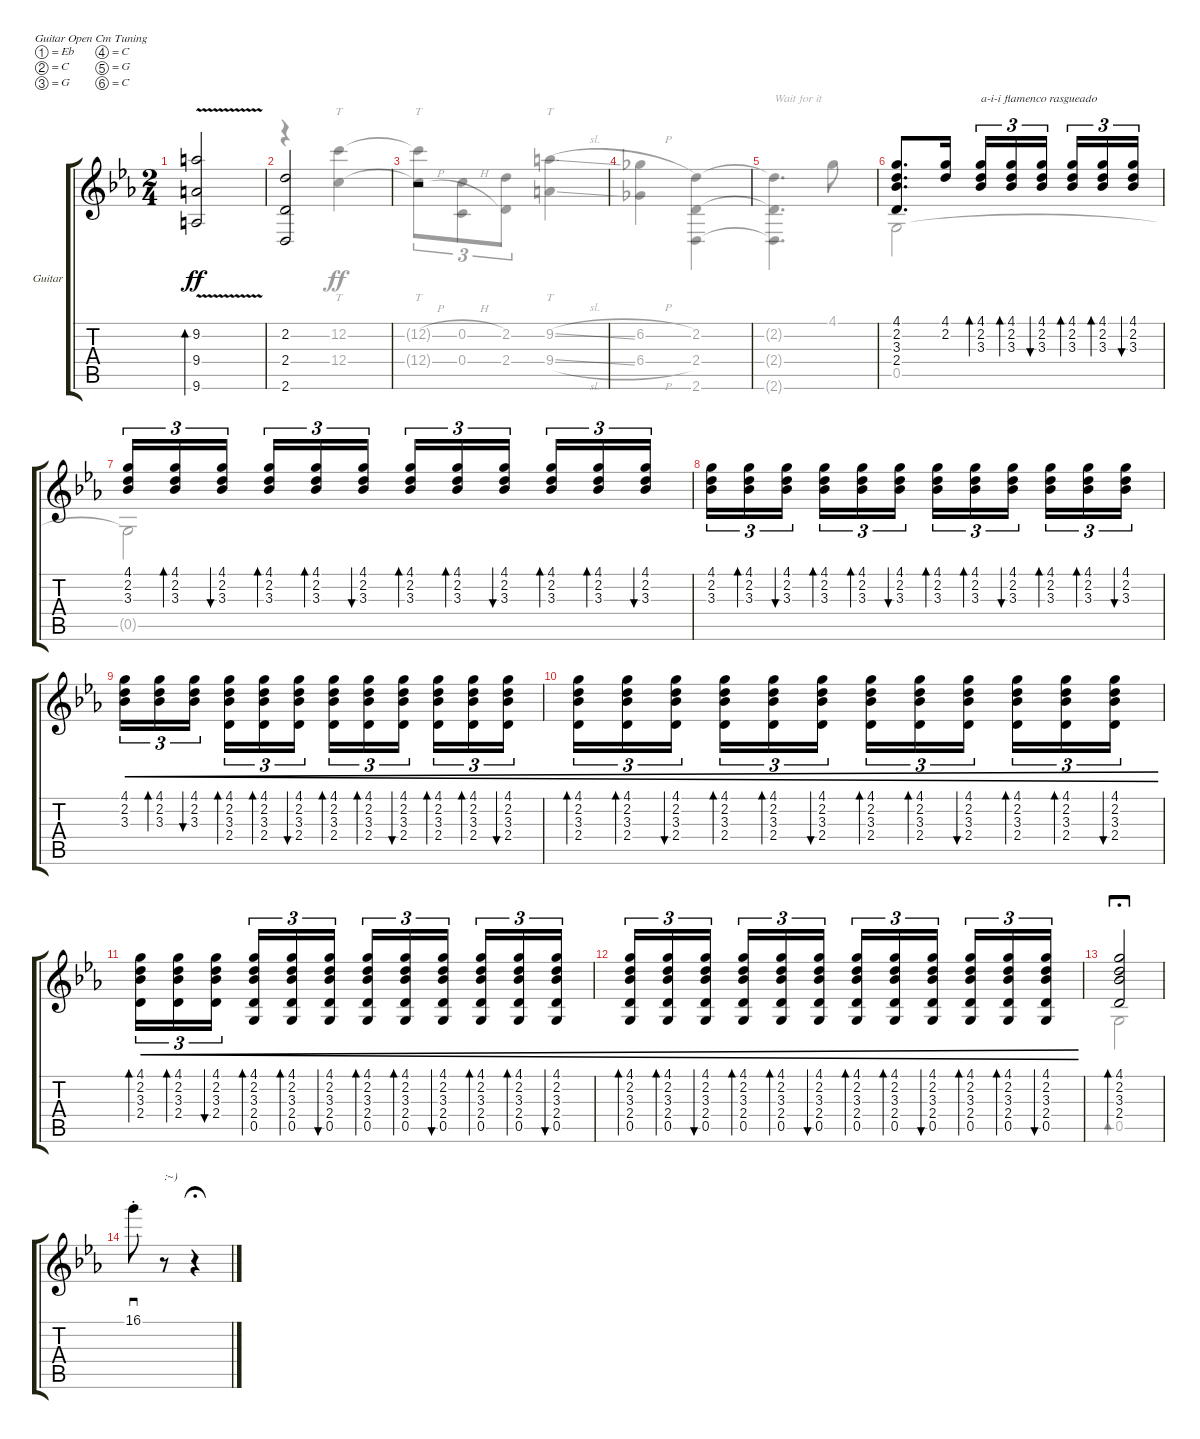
\defaultSystemsLayout 4
\bracketExtendMode groupsimilarinstruments
\firstSystemTrackNameOrientation horizontal
\otherSystemsTrackNameOrientation horizontal
\track ("Acoustic Guitar" "Guitar") {instrument acousticguitarsteel}
\staff {score tabs}
\tuning (Eb4 C4 G3 C3 G2 C2)
\voice
\ts (2 4)
\tempo (190 hide)
\clef g2
\ks cminor
(9.6{v} 9.4{v} 9.2{v}).2{bd 30 dy ff} |
\scale
0.318519 (2.6 2.4 2.2).2 |
\scale
0.311631 r.2 |
\scale
0.194552 |
\scale
0.175309 |
(4.1 2.2 3.3 2.4).8{d} (4.1 2.2).16 (3.3 2.2 4.1).16{tu (3 2) bd 30 txt "a-i-i flamenco rasgueado"} (3.3 2.2 4.1).16{tu (3 2) bd 30} (3.3 2.2 4.1).16{tu (3 2) bu 30} (3.3 2.2 4.1).16{tu (3 2) bd 30} (3.3 2.2 4.1).16{tu (3 2) bd 30} (3.3 2.2 4.1).16{tu (3 2) bu 30} |
(3.3 2.2 4.1).16{tu (3 2)} (3.3 2.2 4.1).16{tu (3 2) bd 30} (3.3 2.2 4.1).16{tu (3 2) bu 30} (3.3 2.2 4.1).16{tu (3 2) bd 30} (3.3 2.2 4.1).16{tu (3 2) bd 30} (3.3 2.2 4.1).16{tu (3 2) bu 30} (3.3 2.2 4.1).16{tu (3 2) bd 30} (3.3 2.2 4.1).16{tu (3 2) bd 30} (3.3 2.2 4.1).16{tu (3 2) bu 30} (3.3 2.2 4.1).16{tu (3 2) bd 30} (3.3 2.2 4.1).16{tu (3 2) bd 30} (3.3 2.2 4.1).16{tu (3 2) bu 30} |
(3.3 2.2 4.1).16{tu (3 2)} (3.3 2.2 4.1).16{tu (3 2) bd 30} (3.3 2.2 4.1).16{tu (3 2) bu 30} (3.3 2.2 4.1).16{tu (3 2) bd 30} (3.3 2.2 4.1).16{tu (3 2) bd 30} (3.3 2.2 4.1).16{tu (3 2) bu 30} (3.3 2.2 4.1).16{tu (3 2) bd 30} (3.3 2.2 4.1).16{tu (3 2) bd 30} (3.3 2.2 4.1).16{tu (3 2) bu 30} (3.3 2.2 4.1).16{tu (3 2) bd 30} (3.3 2.2 4.1).16{tu (3 2) bd 30} (3.3 2.2 4.1).16{tu (3 2) bu 30} |
(3.3 2.2 4.1).16{tu (3 2) cre} (3.3 2.2 4.1).16{tu (3 2) bd 30 cre} (3.3 2.2 4.1).16{tu (3 2) bu 30 cre} (3.3 2.2 4.1 2.4).16{tu (3 2) bd 30 cre} (3.3 2.2 4.1 2.4).16{tu (3 2) bd 30 cre} (3.3 2.2 4.1 2.4).16{tu (3 2) bu 30 cre} (3.3 2.2 4.1 2.4).16{tu (3 2) bd 30 cre} (3.3 2.2 4.1 2.4).16{tu (3 2) bd 30 cre} (3.3 2.2 4.1 2.4).16{tu (3 2) bu 30 cre} (3.3 2.2 4.1 2.4).16{tu (3 2) bd 30 cre} (3.3 2.2 4.1 2.4).16{tu (3 2) bd 30 cre} (3.3 2.2 4.1 2.4).16{tu (3 2) bu 30 cre} |
(3.3 2.2 4.1 2.4).16{tu (3 2) bd 30 cre} (3.3 2.2 4.1 2.4).16{tu (3 2) bd 30 cre} (3.3 2.2 4.1 2.4).16{tu (3 2) bu 30 cre} (3.3 2.2 4.1 2.4).16{tu (3 2) bd 30 cre} (3.3 2.2 4.1 2.4).16{tu (3 2) bd 30 cre} (3.3 2.2 4.1 2.4).16{tu (3 2) bu 30 cre} (3.3 2.2 4.1 2.4).16{tu (3 2) bd 30 cre} (3.3 2.2 4.1 2.4).16{tu (3 2) bd 30 cre} (3.3 2.2 4.1 2.4).16{tu (3 2) bu 30 cre} (3.3 2.2 4.1 2.4).16{tu (3 2) bd 30 cre} (3.3 2.2 4.1 2.4).16{tu (3 2) bd 30 cre} (3.3 2.2 4.1 2.4).16{tu (3 2) bu 30 cre} |
(3.3 2.2 4.1 2.4).16{tu (3 2) bd 30 cre} (3.3 2.2 4.1 2.4).16{tu (3 2) bd 30 cre} (3.3 2.2 4.1 2.4).16{tu (3 2) bu 30 cre} (3.3 2.2 4.1 2.4 0.5).16{tu (3 2) bd 30 cre} (3.3 2.2 4.1 2.4 0.5).16{tu (3 2) bd 30 cre} (3.3 2.2 4.1 2.4 0.5).16{tu (3 2) bu 30 cre} (3.3 2.2 4.1 2.4 0.5).16{tu (3 2) bd 30 cre} (3.3 2.2 4.1 2.4 0.5).16{tu (3 2) bd 30 cre} (3.3 2.2 4.1 2.4 0.5).16{tu (3 2) bu 30 cre} (3.3 2.2 4.1 2.4 0.5).16{tu (3 2) bd 30 cre} (3.3 2.2 4.1 2.4 0.5).16{tu (3 2) bd 30 cre} (3.3 2.2 4.1 2.4 0.5).16{tu (3 2) bu 30 cre} |
\scale
0.63833 (3.3 2.2 4.1 2.4 0.5).16{tu (3 2) bd 30 cre} (3.3 2.2 4.1 2.4 0.5).16{tu (3 2) bd 30 cre} (3.3 2.2 4.1 2.4 0.5).16{tu (3 2) bu 30 cre} (3.3 2.2 4.1 2.4 0.5).16{tu (3 2) bd 30 cre} (3.3 2.2 4.1 2.4 0.5).16{tu (3 2) bd 30 cre} (3.3 2.2 4.1 2.4 0.5).16{tu (3 2) bu 30 cre} (3.3 2.2 4.1 2.4 0.5).16{tu (3 2) bd 30 cre} (3.3 2.2 4.1 2.4 0.5).16{tu (3 2) bd 30 cre} (3.3 2.2 4.1 2.4 0.5).16{tu (3 2) bu 30 cre} (3.3 2.2 4.1 2.4 0.5).16{tu (3 2) bd 30 cre} (3.3 2.2 4.1 2.4 0.5).16{tu (3 2) bd 30 cre} (3.3 2.2 4.1 2.4 0.5).16{tu (3 2) bu 30 cre} |
\scale
0.169302 (4.1 2.2 3.3 2.4).2{bd 30 fermata (long 1)} |
\scale
0.192488 16.1{st}.8{sd} r.8{txt ":~)"} r.4{fermata (medium 0.5)}
\voice
\clef g2
\ottava regular
\simile none
\ks cminor
|
r.4 (12.2 12.4).4{tt} |
(12.2{h t} 12.4{h t}).8{tt tu (3 2)} (0.4{h} 0.2{h}).8{tu (3 2)} (2.2 2.4).8{tu (3 2)} (9.4{sl} 9.2{sl}).4{tt} |
(6.2{h} 6.4{h}).4 (2.4 2.2 2.6).4 |
(2.4{t} 2.2{t} 2.6{t}).4{d txt "Wait for it" fermata (long 1)} 4.1.8{fermata (medium 0.5)} |
0.5.2 |
0.5{t}.2 |
|
|
|
|
|
0.5.2{bd 30 fermata (long 1)} |
